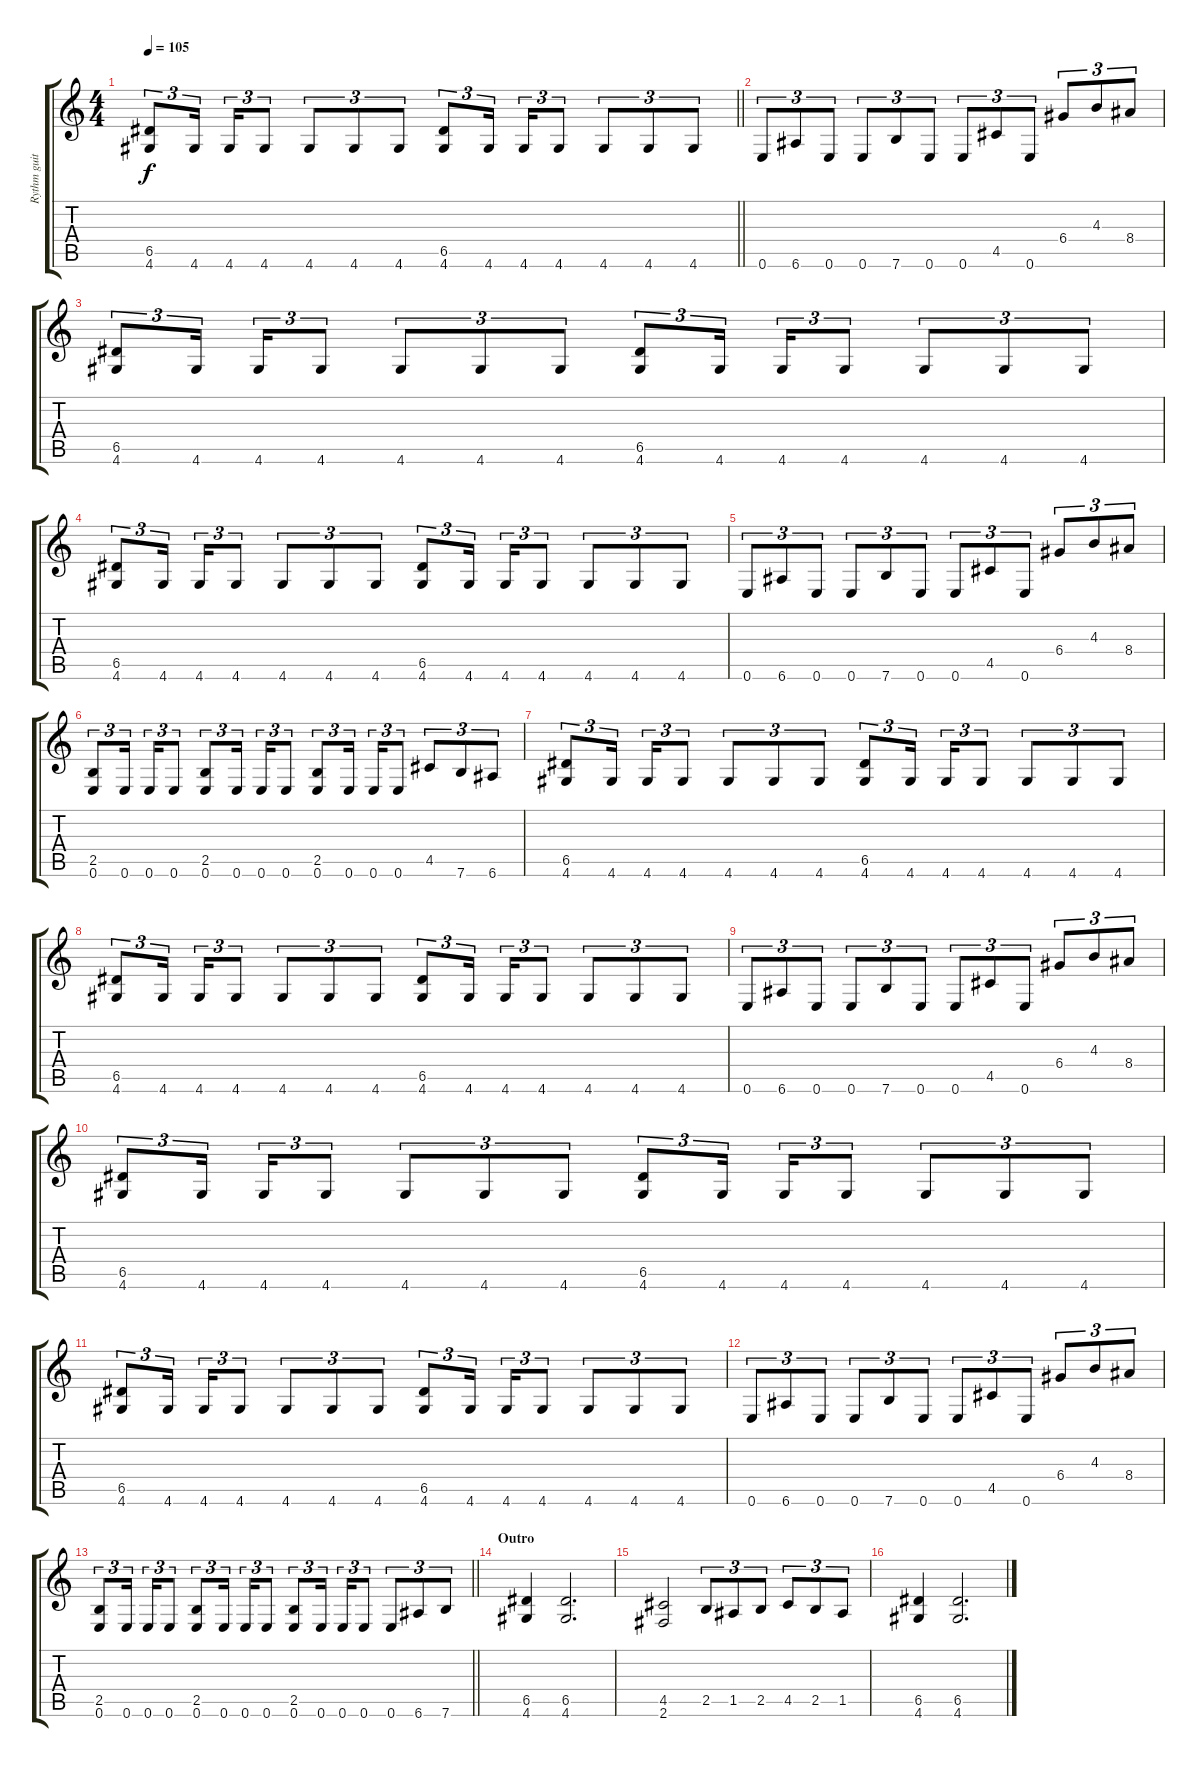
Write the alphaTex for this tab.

\track ("Rythm guitar" "Rythm guit") {instrument distortionguitar}
\staff {score tabs}
\tuning (E4 B3 G3 D3 A2 E2) {hide}
\ts (4 4)
\tempo 105
\clef g2
\barLineRight lightlight
\ks c
(6.5 4.6).8{tu (3 2) dy f} 4.6.16{tu (3 2) beam splitsecondary} 4.6.16{tu (3 2)} 4.6.8{tu (3 2)} 4.6.8{tu (3 2)} 4.6.8{tu (3 2)} 4.6.8{tu (3 2)} (6.5 4.6).8{tu (3 2)} 4.6.16{tu (3 2) beam splitsecondary} 4.6.16{tu (3 2)} 4.6.8{tu (3 2)} 4.6.8{tu (3 2)} 4.6.8{tu (3 2)} 4.6.8{tu (3 2)} |
0.6.8{tu (3 2)} 6.6.8{tu (3 2)} 0.6.8{tu (3 2)} 0.6.8{tu (3 2)} 7.6.8{tu (3 2)} 0.6.8{tu (3 2)} 0.6.8{tu (3 2)} 4.5.8{tu (3 2)} 0.6.8{tu (3 2)} 6.4.8{tu (3 2)} 4.3.8{tu (3 2)} 8.4.8{tu (3 2)} |
(6.5 4.6).8{tu (3 2)} 4.6.16{tu (3 2) beam splitsecondary} 4.6.16{tu (3 2)} 4.6.8{tu (3 2)} 4.6.8{tu (3 2)} 4.6.8{tu (3 2)} 4.6.8{tu (3 2)} (6.5 4.6).8{tu (3 2)} 4.6.16{tu (3 2) beam splitsecondary} 4.6.16{tu (3 2)} 4.6.8{tu (3 2)} 4.6.8{tu (3 2)} 4.6.8{tu (3 2)} 4.6.8{tu (3 2)} |
(6.5 4.6).8{tu (3 2)} 4.6.16{tu (3 2) beam splitsecondary} 4.6.16{tu (3 2)} 4.6.8{tu (3 2)} 4.6.8{tu (3 2)} 4.6.8{tu (3 2)} 4.6.8{tu (3 2)} (6.5 4.6).8{tu (3 2)} 4.6.16{tu (3 2) beam splitsecondary} 4.6.16{tu (3 2)} 4.6.8{tu (3 2)} 4.6.8{tu (3 2)} 4.6.8{tu (3 2)} 4.6.8{tu (3 2)} |
0.6.8{tu (3 2)} 6.6.8{tu (3 2)} 0.6.8{tu (3 2)} 0.6.8{tu (3 2)} 7.6.8{tu (3 2)} 0.6.8{tu (3 2)} 0.6.8{tu (3 2)} 4.5.8{tu (3 2)} 0.6.8{tu (3 2)} 6.4.8{tu (3 2)} 4.3.8{tu (3 2)} 8.4.8{tu (3 2)} |
(2.5 0.6).8{tu (3 2)} 0.6.16{tu (3 2) beam splitsecondary} 0.6.16{tu (3 2)} 0.6.8{tu (3 2)} (2.5 0.6).8{tu (3 2)} 0.6.16{tu (3 2) beam splitsecondary} 0.6.16{tu (3 2)} 0.6.8{tu (3 2)} (2.5 0.6).8{tu (3 2)} 0.6.16{tu (3 2) beam splitsecondary} 0.6.16{tu (3 2)} 0.6.8{tu (3 2)} 4.5.8{tu (3 2)} 7.6.8{tu (3 2)} 6.6.8{tu (3 2)} |
(6.5 4.6).8{tu (3 2)} 4.6.16{tu (3 2) beam splitsecondary} 4.6.16{tu (3 2)} 4.6.8{tu (3 2)} 4.6.8{tu (3 2)} 4.6.8{tu (3 2)} 4.6.8{tu (3 2)} (6.5 4.6).8{tu (3 2)} 4.6.16{tu (3 2) beam splitsecondary} 4.6.16{tu (3 2)} 4.6.8{tu (3 2)} 4.6.8{tu (3 2)} 4.6.8{tu (3 2)} 4.6.8{tu (3 2)} |
(6.5 4.6).8{tu (3 2)} 4.6.16{tu (3 2) beam splitsecondary} 4.6.16{tu (3 2)} 4.6.8{tu (3 2)} 4.6.8{tu (3 2)} 4.6.8{tu (3 2)} 4.6.8{tu (3 2)} (6.5 4.6).8{tu (3 2)} 4.6.16{tu (3 2) beam splitsecondary} 4.6.16{tu (3 2)} 4.6.8{tu (3 2)} 4.6.8{tu (3 2)} 4.6.8{tu (3 2)} 4.6.8{tu (3 2)} |
0.6.8{tu (3 2)} 6.6.8{tu (3 2)} 0.6.8{tu (3 2)} 0.6.8{tu (3 2)} 7.6.8{tu (3 2)} 0.6.8{tu (3 2)} 0.6.8{tu (3 2)} 4.5.8{tu (3 2)} 0.6.8{tu (3 2)} 6.4.8{tu (3 2)} 4.3.8{tu (3 2)} 8.4.8{tu (3 2)} |
(6.5 4.6).8{tu (3 2)} 4.6.16{tu (3 2) beam splitsecondary} 4.6.16{tu (3 2)} 4.6.8{tu (3 2)} 4.6.8{tu (3 2)} 4.6.8{tu (3 2)} 4.6.8{tu (3 2)} (6.5 4.6).8{tu (3 2)} 4.6.16{tu (3 2) beam splitsecondary} 4.6.16{tu (3 2)} 4.6.8{tu (3 2)} 4.6.8{tu (3 2)} 4.6.8{tu (3 2)} 4.6.8{tu (3 2)} |
(6.5 4.6).8{tu (3 2)} 4.6.16{tu (3 2) beam splitsecondary} 4.6.16{tu (3 2)} 4.6.8{tu (3 2)} 4.6.8{tu (3 2)} 4.6.8{tu (3 2)} 4.6.8{tu (3 2)} (6.5 4.6).8{tu (3 2)} 4.6.16{tu (3 2) beam splitsecondary} 4.6.16{tu (3 2)} 4.6.8{tu (3 2)} 4.6.8{tu (3 2)} 4.6.8{tu (3 2)} 4.6.8{tu (3 2)} |
0.6.8{tu (3 2)} 6.6.8{tu (3 2)} 0.6.8{tu (3 2)} 0.6.8{tu (3 2)} 7.6.8{tu (3 2)} 0.6.8{tu (3 2)} 0.6.8{tu (3 2)} 4.5.8{tu (3 2)} 0.6.8{tu (3 2)} 6.4.8{tu (3 2)} 4.3.8{tu (3 2)} 8.4.8{tu (3 2)} |
\barLineRight lightlight
(2.5 0.6).8{tu (3 2)} 0.6.16{tu (3 2) beam splitsecondary} 0.6.16{tu (3 2)} 0.6.8{tu (3 2)} (2.5 0.6).8{tu (3 2)} 0.6.16{tu (3 2) beam splitsecondary} 0.6.16{tu (3 2)} 0.6.8{tu (3 2)} (2.5 0.6).8{tu (3 2)} 0.6.16{tu (3 2) beam splitsecondary} 0.6.16{tu (3 2)} 0.6.8{tu (3 2)} 0.6.8{tu (3 2)} 6.6.8{tu (3 2)} 7.6.8{tu (3 2)} |
\section ("" "Outro")
(6.5 4.6).4 (6.5 4.6).2{d} |
(4.5 2.6).2 2.5.8{tu (3 2)} 1.5.8{tu (3 2)} 2.5.8{tu (3 2)} 4.5.8{tu (3 2)} 2.5.8{tu (3 2)} 1.5.8{tu (3 2)} |
(6.5 4.6).4 (6.5 4.6).2{d}
